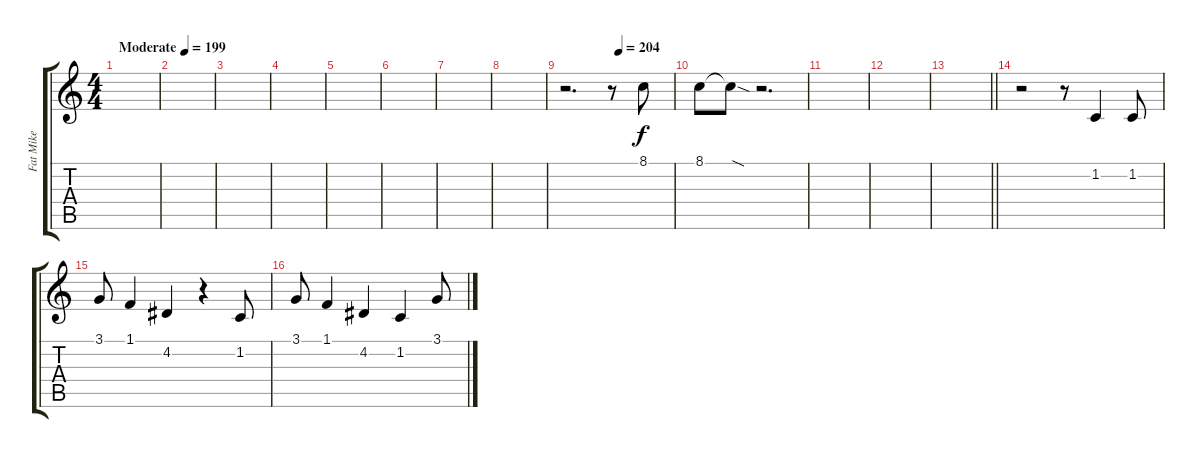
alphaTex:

\track ("Fat Mike" "Fat Mike") {instrument bassoon}
\staff {score tabs}
\tuning (E4 B3 G3 D3 A2 E2) {hide}
\ts (4 4)
\tempo (199 "Moderate")
\clef g2
\ks c
|
|
|
|
|
|
|
|
\tempo (204 0.5)
r.2{d} r.8 8.1.8 |
8.1.8 8.1{sod t}.8{dy f} r.2{d} |
|
|
\barLineRight lightlight
|
\section ("" "")
r.2 r.8 1.2.4 1.2.8 |
3.1.8 1.1.4 4.2.4 r.4 1.2.8 |
3.1.8 1.1.4 4.2.4 1.2.4 3.1.8
